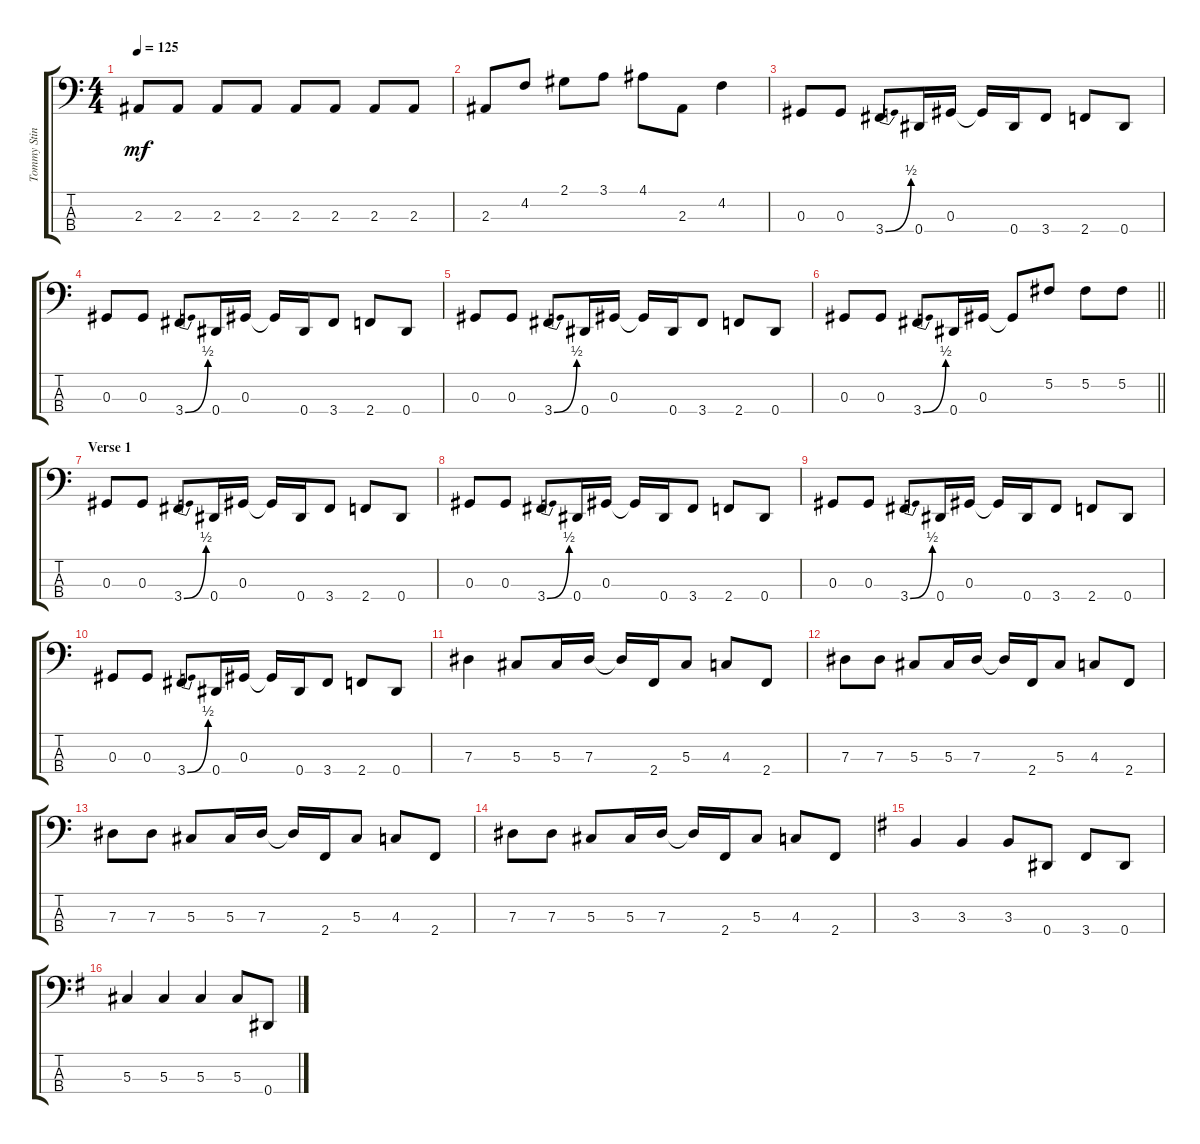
\track ("Tommy Stinson" "Tommy Stin") {instrument electricbasspick}
\staff {score tabs}
\tuning (Gb2 Db2 Ab1 Eb1) {hide}
\ts (4 4)
\tempo 125
\clef f4
\ks c
2.3.8{dy mf} 2.3.8 2.3.8 2.3.8 2.3.8 2.3.8 2.3.8 2.3.8 |
2.3.8 4.2.8 2.1.8 3.1.8 4.1.8 2.3.8 4.2.4 |
0.3.8 0.3.8 3.4{be (bend 0 0 60 2)}.8 0.4.16 0.3.16 0.3{t}.16 0.4.16 3.4.8 2.4.8 0.4.8 |
0.3.8 0.3.8 3.4{be (bend 0 0 60 2)}.8 0.4.16 0.3.16 0.3{t}.16 0.4.16 3.4.8 2.4.8 0.4.8 |
0.3.8 0.3.8 3.4{be (bend 0 0 60 2)}.8 0.4.16 0.3.16 0.3{t}.16 0.4.16 3.4.8 2.4.8 0.4.8 |
\barLineRight lightlight
0.3.8 0.3.8 3.4{be (bend 0 0 60 2)}.8 0.4.16 0.3.16 0.3{t}.8 5.2.8 5.2.8 5.2.8 |
\section ("" "Verse 1 ")
0.3.8 0.3.8 3.4{be (bend 0 0 60 2)}.8 0.4.16 0.3.16 0.3{t}.16 0.4.16 3.4.8 2.4.8 0.4.8 |
0.3.8 0.3.8 3.4{be (bend 0 0 60 2)}.8 0.4.16 0.3.16 0.3{t}.16 0.4.16 3.4.8 2.4.8 0.4.8 |
0.3.8 0.3.8 3.4{be (bend 0 0 60 2)}.8 0.4.16 0.3.16 0.3{t}.16 0.4.16 3.4.8 2.4.8 0.4.8 |
0.3.8 0.3.8 3.4{be (bend 0 0 60 2)}.8 0.4.16 0.3.16 0.3{t}.16 0.4.16 3.4.8 2.4.8 0.4.8 |
7.3.4 5.3.8 5.3.16 7.3.16 7.3{t}.16 2.4.16 5.3.8 4.3.8 2.4.8 |
7.3.8 7.3.8 5.3.8 5.3.16 7.3.16 7.3{t}.16 2.4.16 5.3.8 4.3.8 2.4.8 |
7.3.8 7.3.8 5.3.8 5.3.16 7.3.16 7.3{t}.16 2.4.16 5.3.8 4.3.8 2.4.8 |
7.3.8 7.3.8 5.3.8 5.3.16 7.3.16 7.3{t}.16 2.4.16 5.3.8 4.3.8 2.4.8 |
\ks g
3.3.4 3.3.4 3.3.8 0.4.8 3.4.8 0.4.8 |
5.3.4 5.3.4 5.3.4 5.3.8 0.4.8
